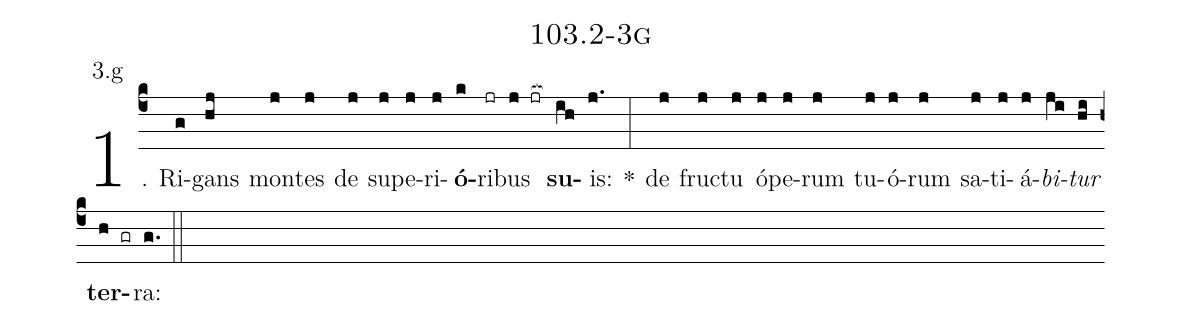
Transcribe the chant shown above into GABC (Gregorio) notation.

name: 103.2-3g;
annotation: 3.g;
%%
(c4)1. Ri(g)gans(hj) mon(j)tes(j) de(j) su(j)pe(j)ri(j)<b>ó</b>(k)ri(jr)bus(j jr[ocb:1{]) <b>su</b>(ih[ocb:0}])is:(j.) *(:) de(j) fruc(j)tu(j) ó(j)pe(j)rum(j) tu(j)ó(j)rum(j) sa(j)ti(j)á(j)<i>bi</i>(ji)<i>tur</i>(hi) <b>ter</b>(h gr)ra:(g.) (::)


%E(j) u(j) o(ji) u(hi) a(h) e.(g.) (::)
